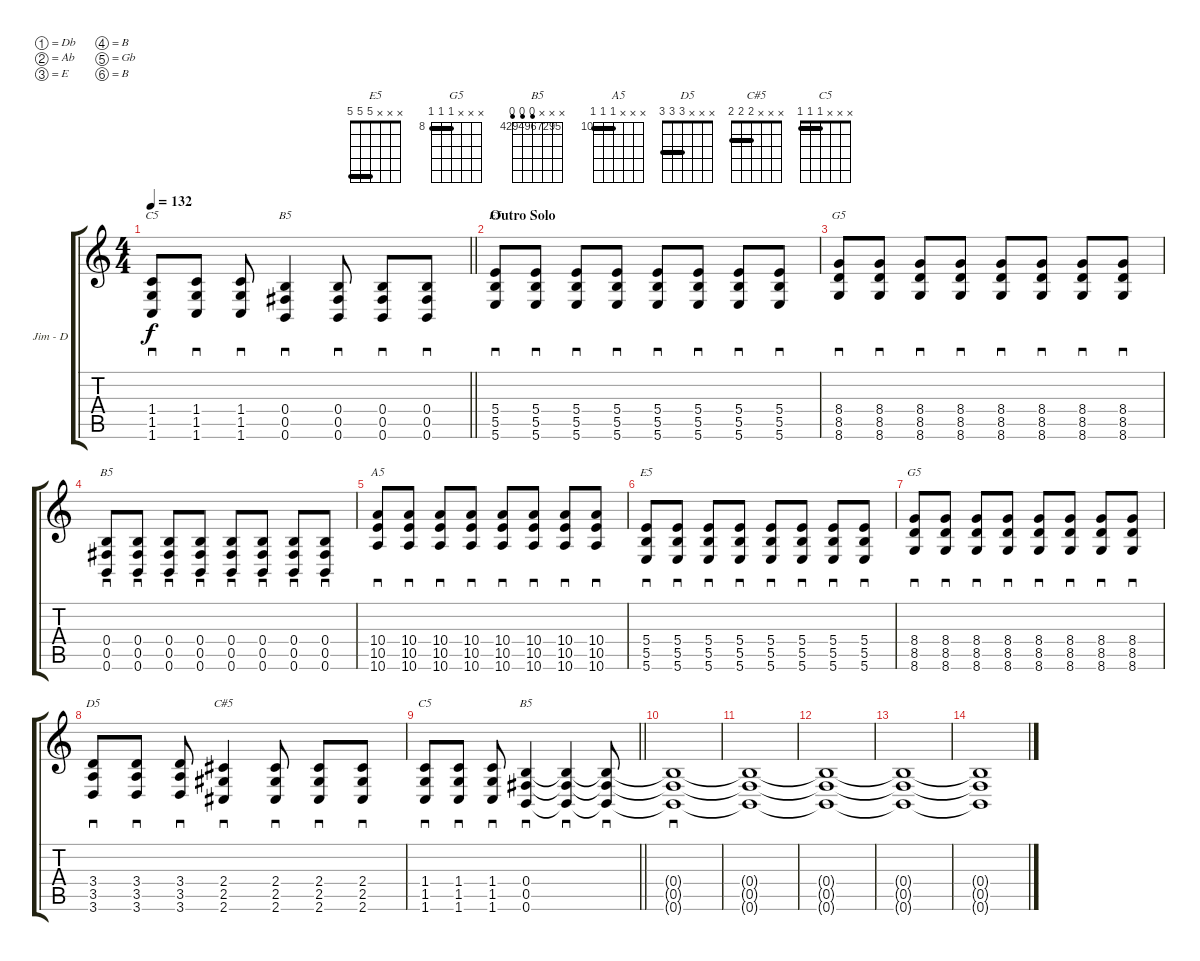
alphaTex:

\bracketExtendMode groupsimilarinstruments
\firstSystemTrackNameOrientation horizontal
\otherSystemsTrackNameOrientation horizontal
\track ("Jim Root (Dirty)" "Jim - D") {instrument overdrivenguitar}
\staff {score tabs}
\tuning (Db4 Ab3 E3 B2 Gb2 B1)
\chord ("E5" x x x 5 5 5) {showfingering false barre (5 5)}
\chord ("G5" x x x 8 8 8) {firstfret 8 showfingering false barre (8 8)}
\chord ("B5" x x x 4294967294 4294967294 4294967294) {firstfret 4294967295 showfingering false}
\chord ("A5" x x x 10 10 10) {firstfret 10 showfingering false barre (10 10)}
\chord ("D5" x x x 3 3 3) {showfingering false barre (3 3)}
\chord ("C#5" x x x 2 2 2) {showfingering false barre (2 2)}
\chord ("C5" x x x 1 1 1) {showfingering false barre (1 1)}
\ts (4 4)
\tempo 132
\clef g2
\barLineRight lightlight
\ks c
(1.4 1.5 1.6).8{sd ch "C5" dy f} (1.4 1.5 1.6).8{sd} (1.4 1.5 1.6).8{sd} (0.4 0.5 0.6).4{sd ch "B5"} (0.4 0.5 0.6).8{sd} (0.4 0.5 0.6).8{sd} (0.4 0.5 0.6).8{sd} |
\section ("" "Outro Solo")
(5.4 5.5 5.6).8{sd ch "E5"} (5.4 5.5 5.6).8{sd} (5.4 5.5 5.6).8{sd} (5.4 5.5 5.6).8{sd} (5.4 5.5 5.6).8{sd} (5.4 5.5 5.6).8{sd} (5.4 5.5 5.6).8{sd} (5.4 5.5 5.6).8{sd} |
(8.4 8.5 8.6).8{sd ch "G5"} (8.4 8.5 8.6).8{sd} (8.4 8.5 8.6).8{sd} (8.4 8.5 8.6).8{sd} (8.4 8.5 8.6).8{sd} (8.4 8.5 8.6).8{sd} (8.4 8.5 8.6).8{sd} (8.4 8.5 8.6).8{sd} |
(0.4 0.5 0.6).8{sd ch "B5"} (0.4 0.5 0.6).8{sd} (0.4 0.5 0.6).8{sd} (0.4 0.5 0.6).8{sd} (0.4 0.5 0.6).8{sd} (0.4 0.5 0.6).8{sd} (0.4 0.5 0.6).8{sd} (0.4 0.5 0.6).8{sd} |
(10.4 10.5 10.6).8{sd ch "A5"} (10.4 10.5 10.6).8{sd} (10.4 10.5 10.6).8{sd} (10.4 10.5 10.6).8{sd} (10.4 10.5 10.6).8{sd} (10.4 10.5 10.6).8{sd} (10.4 10.5 10.6).8{sd} (10.4 10.5 10.6).8{sd} |
(5.4 5.5 5.6).8{sd ch "E5"} (5.4 5.5 5.6).8{sd} (5.4 5.5 5.6).8{sd} (5.4 5.5 5.6).8{sd} (5.4 5.5 5.6).8{sd} (5.4 5.5 5.6).8{sd} (5.4 5.5 5.6).8{sd} (5.4 5.5 5.6).8{sd} |
(8.4 8.5 8.6).8{sd ch "G5"} (8.4 8.5 8.6).8{sd} (8.4 8.5 8.6).8{sd} (8.4 8.5 8.6).8{sd} (8.4 8.5 8.6).8{sd} (8.4 8.5 8.6).8{sd} (8.4 8.5 8.6).8{sd} (8.4 8.5 8.6).8{sd} |
(3.4 3.5 3.6).8{sd ch "D5"} (3.4 3.5 3.6).8{sd} (3.4 3.5 3.6).8{sd} (2.4 2.5 2.6).4{sd ch "C#5"} (2.4 2.5 2.6).8{sd} (2.4 2.5 2.6).8{sd} (2.4 2.5 2.6).8{sd} |
\barLineRight lightlight
(1.4 1.5 1.6).8{sd ch "C5"} (1.4 1.5 1.6).8{sd} (1.4 1.5 1.6).8{sd} (0.4 0.5 0.6).4{sd ch "B5"} (0.4{t} 0.5{t} 0.6{t}).4{sd} (0.4{t} 0.5{t} 0.6{t}).8{sd} |
(0.4{t} 0.5{t} 0.6{t}).1{sd} |
(0.4{t} 0.5{t} 0.6{t}).1 |
(0.4{t} 0.5{t} 0.6{t}).1 |
(0.4{t} 0.5{t} 0.6{t}).1 |
(0.4{t} 0.5{t} 0.6{t}).1
